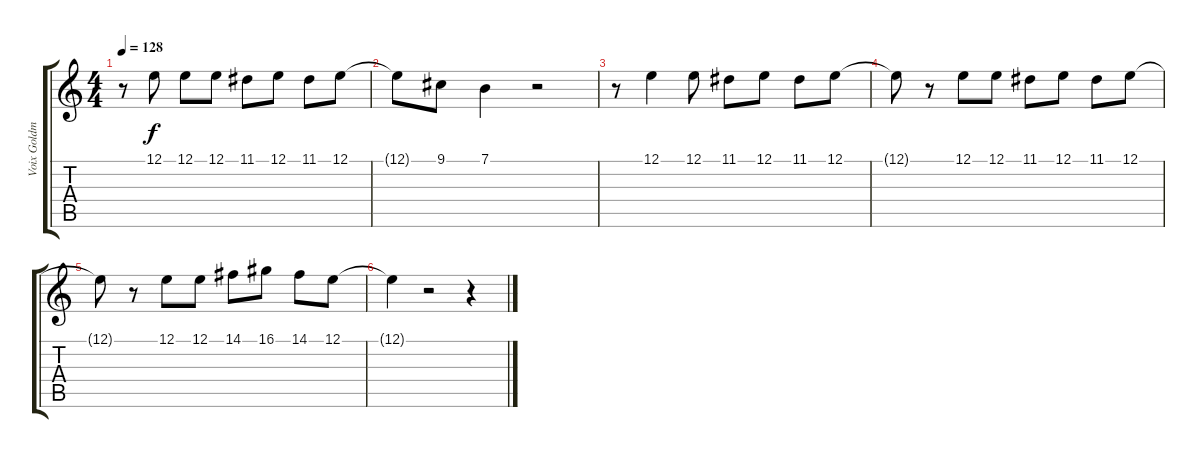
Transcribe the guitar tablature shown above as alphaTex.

\track ("Voix Goldman" "Voix Goldm") {instrument electricpiano2}
\staff {score tabs}
\tuning (E4 B3 G3 D3 A2 E2) {hide}
\ts (4 4)
\tempo 128
\clef g2
\ks c
r.8{dy f} 12.1.8{volume 7} 12.1.8{volume 7} 12.1.8{volume 7} 11.1.8{volume 6} 12.1.8{volume 6} 11.1.8{volume 6} 12.1.8{volume 6} |
12.1{t}.8 9.1.8{volume 6} 7.1.4{volume 6} r.2 |
r.8 12.1.4{volume 4} 12.1.8{volume 4} 11.1.8{volume 4} 12.1.8{volume 4} 11.1.8{volume 3} 12.1.8{volume 3} |
12.1{t}.8 r.8 12.1.8{volume 3} 12.1.8{volume 2} 11.1.8{volume 2} 12.1.8{volume 2} 11.1.8{volume 2} 12.1.8{volume 2} |
12.1{t}.8 r.8 12.1.8{volume 1} 12.1.8{volume 1} 14.1.8{volume 1} 16.1.8{volume 1} 14.1.8{volume 0} 12.1.8{volume 0} |
12.1{t}.4 r.2 r.4
